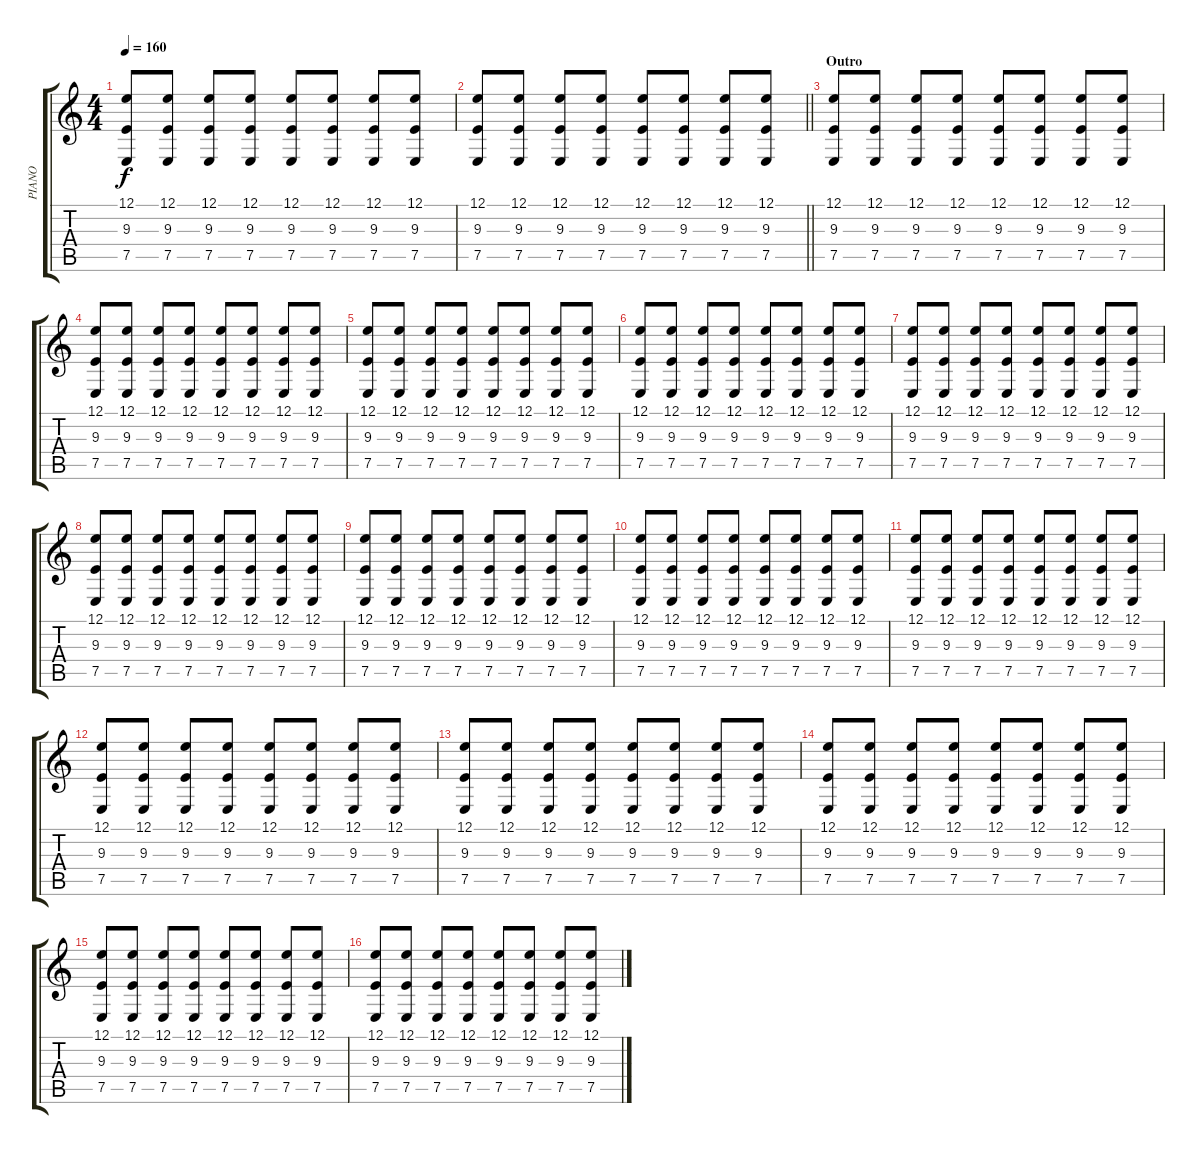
\track ("PIANO" "PIANO") {instrument honkytonkpiano}
\staff {score tabs}
\tuning (E4 B3 G3 D3 A2 E2) {hide}
\ts (4 4)
\tempo 160
\clef g2
\ks c
(12.1 9.3 7.5).8{dy f} (12.1 9.3 7.5).8 (12.1 9.3 7.5).8 (12.1 9.3 7.5).8 (12.1 9.3 7.5).8 (12.1 9.3 7.5).8 (12.1 9.3 7.5).8 (12.1 9.3 7.5).8 |
\barLineRight lightlight
(12.1 9.3 7.5).8 (12.1 9.3 7.5).8 (12.1 9.3 7.5).8 (12.1 9.3 7.5).8 (12.1 9.3 7.5).8 (12.1 9.3 7.5).8 (12.1 9.3 7.5).8 (12.1 9.3 7.5).8 |
\section ("" "Outro")
(12.1 9.3 7.5).8 (12.1 9.3 7.5).8 (12.1 9.3 7.5).8 (12.1 9.3 7.5).8 (12.1 9.3 7.5).8 (12.1 9.3 7.5).8 (12.1 9.3 7.5).8 (12.1 9.3 7.5).8 |
(12.1 9.3 7.5).8 (12.1 9.3 7.5).8 (12.1 9.3 7.5).8 (12.1 9.3 7.5).8 (12.1 9.3 7.5).8 (12.1 9.3 7.5).8 (12.1 9.3 7.5).8 (12.1 9.3 7.5).8 |
(12.1 9.3 7.5).8 (12.1 9.3 7.5).8 (12.1 9.3 7.5).8 (12.1 9.3 7.5).8 (12.1 9.3 7.5).8 (12.1 9.3 7.5).8 (12.1 9.3 7.5).8 (12.1 9.3 7.5).8 |
(12.1 9.3 7.5).8 (12.1 9.3 7.5).8 (12.1 9.3 7.5).8 (12.1 9.3 7.5).8 (12.1 9.3 7.5).8 (12.1 9.3 7.5).8 (12.1 9.3 7.5).8 (12.1 9.3 7.5).8 |
(12.1 9.3 7.5).8 (12.1 9.3 7.5).8 (12.1 9.3 7.5).8 (12.1 9.3 7.5).8 (12.1 9.3 7.5).8 (12.1 9.3 7.5).8 (12.1 9.3 7.5).8 (12.1 9.3 7.5).8 |
(12.1 9.3 7.5).8 (12.1 9.3 7.5).8 (12.1 9.3 7.5).8 (12.1 9.3 7.5).8 (12.1 9.3 7.5).8 (12.1 9.3 7.5).8 (12.1 9.3 7.5).8 (12.1 9.3 7.5).8 |
(12.1 9.3 7.5).8 (12.1 9.3 7.5).8 (12.1 9.3 7.5).8 (12.1 9.3 7.5).8 (12.1 9.3 7.5).8 (12.1 9.3 7.5).8 (12.1 9.3 7.5).8 (12.1 9.3 7.5).8 |
(12.1 9.3 7.5).8 (12.1 9.3 7.5).8 (12.1 9.3 7.5).8 (12.1 9.3 7.5).8 (12.1 9.3 7.5).8 (12.1 9.3 7.5).8 (12.1 9.3 7.5).8 (12.1 9.3 7.5).8 |
(12.1 9.3 7.5).8 (12.1 9.3 7.5).8 (12.1 9.3 7.5).8 (12.1 9.3 7.5).8 (12.1 9.3 7.5).8 (12.1 9.3 7.5).8 (12.1 9.3 7.5).8 (12.1 9.3 7.5).8 |
(12.1 9.3 7.5).8 (12.1 9.3 7.5).8 (12.1 9.3 7.5).8 (12.1 9.3 7.5).8 (12.1 9.3 7.5).8 (12.1 9.3 7.5).8 (12.1 9.3 7.5).8 (12.1 9.3 7.5).8 |
(12.1 9.3 7.5).8 (12.1 9.3 7.5).8 (12.1 9.3 7.5).8 (12.1 9.3 7.5).8 (12.1 9.3 7.5).8 (12.1 9.3 7.5).8 (12.1 9.3 7.5).8 (12.1 9.3 7.5).8 |
(12.1 9.3 7.5).8 (12.1 9.3 7.5).8 (12.1 9.3 7.5).8 (12.1 9.3 7.5).8 (12.1 9.3 7.5).8 (12.1 9.3 7.5).8 (12.1 9.3 7.5).8 (12.1 9.3 7.5).8 |
(12.1 9.3 7.5).8 (12.1 9.3 7.5).8 (12.1 9.3 7.5).8 (12.1 9.3 7.5).8 (12.1 9.3 7.5).8 (12.1 9.3 7.5).8 (12.1 9.3 7.5).8 (12.1 9.3 7.5).8 |
(12.1 9.3 7.5).8 (12.1 9.3 7.5).8 (12.1 9.3 7.5).8 (12.1 9.3 7.5).8 (12.1 9.3 7.5).8 (12.1 9.3 7.5).8 (12.1 9.3 7.5).8 (12.1 9.3 7.5).8
